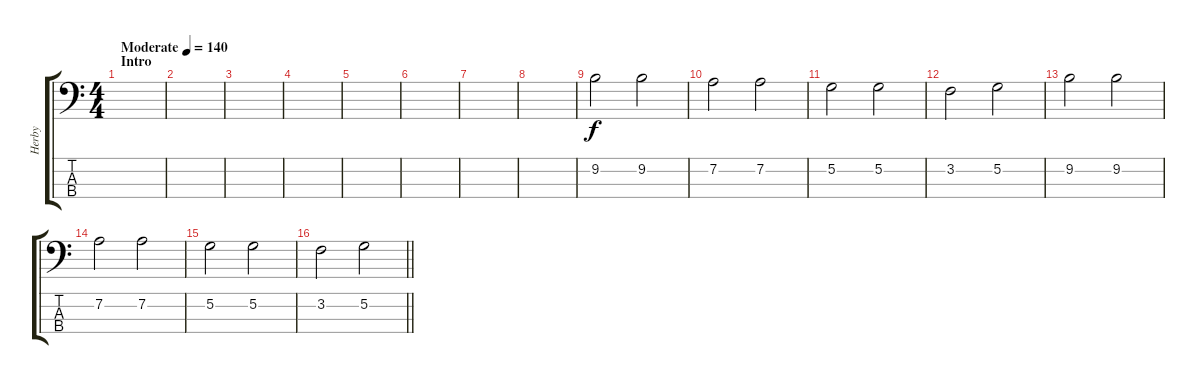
\track ("Herby" "Herby") {instrument electricbasspick}
\staff {score tabs}
\tuning (G2 D2 A1 E1) {hide}
\ts (4 4)
\section ("" "Intro")
\tempo (140 "Moderate")
\clef f4
\ks c
|
|
|
|
|
|
|
|
9.2.2 9.2.2 |
7.2.2 7.2.2 |
5.2.2 5.2.2 |
3.2.2 5.2.2 |
9.2.2 9.2.2 |
7.2.2 7.2.2 |
5.2.2 5.2.2 |
\barLineRight lightlight
3.2.2 5.2.2
